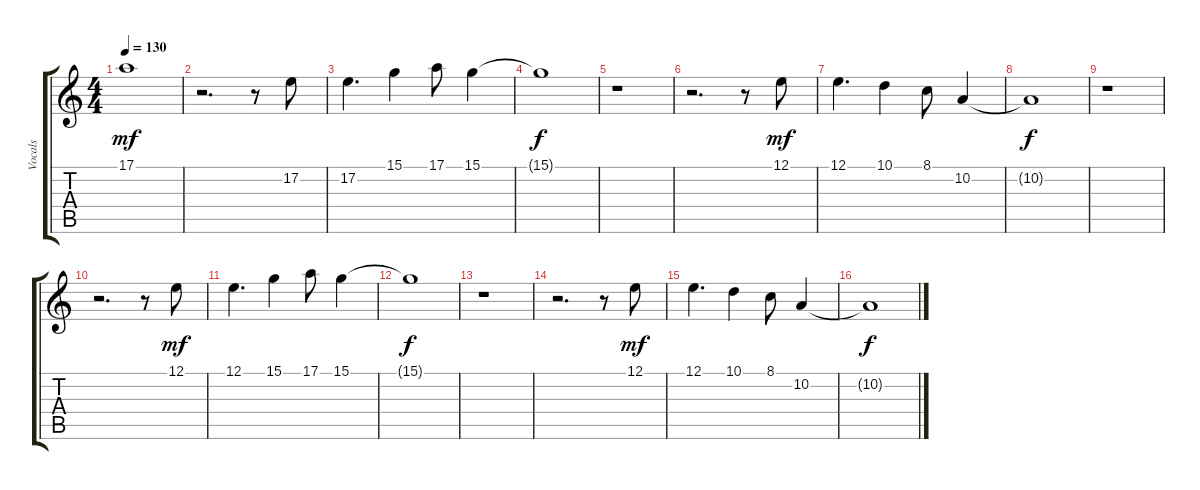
\track ("Vocals" "Vocals") {instrument kalimba}
\staff {score tabs}
\tuning (E4 B3 G3 D3 A2 E2) {hide}
\ts (4 4)
\tempo 130
\clef g2
\ks c
17.1.1{dy mf} |
r.2{d} r.8 17.2.8 |
17.2.4{d} 15.1.4 17.1.8 15.1.4 |
15.1{t}.1{dy f} |
r.1 |
r.2{d} r.8 12.1.8{dy mf} |
12.1.4{d} 10.1.4 8.1.8 10.2.4 |
10.2{t}.1{dy f} |
r.1 |
r.2{d} r.8 12.1.8{dy mf} |
12.1.4{d} 15.1.4 17.1.8 15.1.4 |
15.1{t}.1{dy f} |
r.1 |
r.2{d} r.8 12.1.8{dy mf} |
12.1.4{d} 10.1.4 8.1.8 10.2.4 |
10.2{t}.1{dy f}
